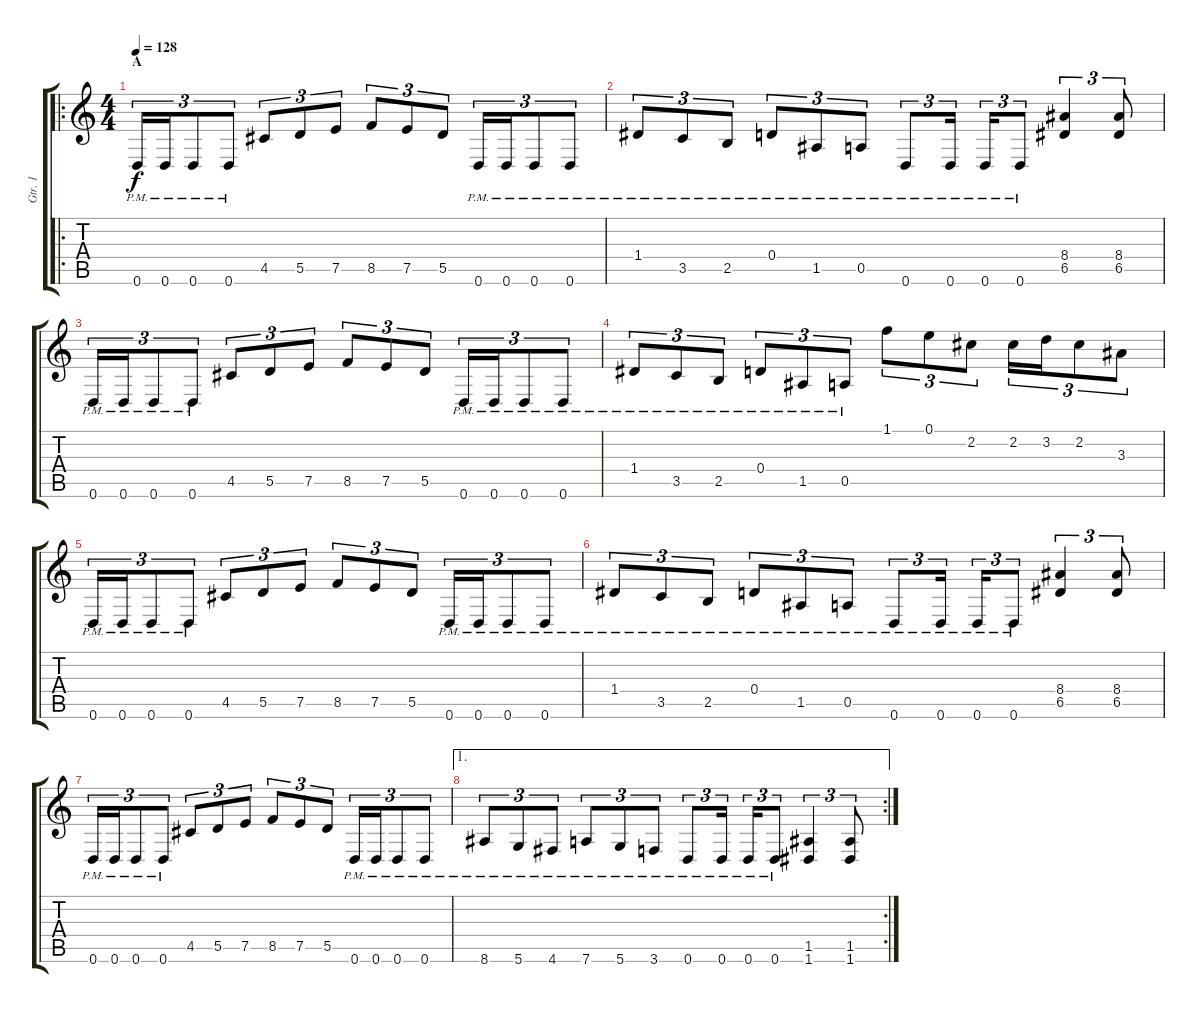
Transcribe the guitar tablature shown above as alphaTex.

\track ("Gtr. 1" "Gtr. 1") {instrument distortionguitar}
\staff {score tabs}
\tuning (E4 B3 G3 D3 A2 D2) {hide}
\ro
\ts (4 4)
\section ("" "A")
\tempo 128
\clef g2
\ks c
0.6{pm}.16{tu (3 2) dy f instrument distortionguitar} 0.6{pm}.16{tu (3 2)} 0.6{pm}.8{tu (3 2)} 0.6{pm}.8{tu (3 2)} 4.5.8{tu (3 2)} 5.5.8{tu (3 2)} 7.5.8{tu (3 2)} 8.5.8{tu (3 2)} 7.5.8{tu (3 2)} 5.5.8{tu (3 2)} 0.6{pm}.16{tu (3 2)} 0.6{pm}.16{tu (3 2)} 0.6{pm}.8{tu (3 2)} 0.6{pm}.8{tu (3 2)} |
1.4{pm}.8{tu (3 2)} 3.5{pm}.8{tu (3 2)} 2.5{pm}.8{tu (3 2)} 0.4{pm}.8{tu (3 2)} 1.5{pm}.8{tu (3 2)} 0.5{pm}.8{tu (3 2)} 0.6{pm}.8{tu (3 2)} 0.6{pm}.16{tu (3 2)} 0.6{pm}.16{tu (3 2)} 0.6{pm}.8{tu (3 2)} (8.4 6.5).4{tu (3 2)} (8.4 6.5).8{tu (3 2)} |
0.6{pm}.16{tu (3 2)} 0.6{pm}.16{tu (3 2)} 0.6{pm}.8{tu (3 2)} 0.6{pm}.8{tu (3 2)} 4.5.8{tu (3 2)} 5.5.8{tu (3 2)} 7.5.8{tu (3 2)} 8.5.8{tu (3 2)} 7.5.8{tu (3 2)} 5.5.8{tu (3 2)} 0.6{pm}.16{tu (3 2)} 0.6{pm}.16{tu (3 2)} 0.6{pm}.8{tu (3 2)} 0.6{pm}.8{tu (3 2)} |
1.4{pm}.8{tu (3 2)} 3.5{pm}.8{tu (3 2)} 2.5{pm}.8{tu (3 2)} 0.4{pm}.8{tu (3 2)} 1.5{pm}.8{tu (3 2)} 0.5{pm}.8{tu (3 2)} 1.1.8{tu (3 2)} 0.1.8{tu (3 2)} 2.2.8{tu (3 2)} 2.2.16{tu (3 2)} 3.2.16{tu (3 2)} 2.2.8{tu (3 2)} 3.3.8{tu (3 2)} |
0.6{pm}.16{tu (3 2)} 0.6{pm}.16{tu (3 2)} 0.6{pm}.8{tu (3 2)} 0.6{pm}.8{tu (3 2)} 4.5.8{tu (3 2)} 5.5.8{tu (3 2)} 7.5.8{tu (3 2)} 8.5.8{tu (3 2)} 7.5.8{tu (3 2)} 5.5.8{tu (3 2)} 0.6{pm}.16{tu (3 2)} 0.6{pm}.16{tu (3 2)} 0.6{pm}.8{tu (3 2)} 0.6{pm}.8{tu (3 2)} |
1.4{pm}.8{tu (3 2)} 3.5{pm}.8{tu (3 2)} 2.5{pm}.8{tu (3 2)} 0.4{pm}.8{tu (3 2)} 1.5{pm}.8{tu (3 2)} 0.5{pm}.8{tu (3 2)} 0.6{pm}.8{tu (3 2)} 0.6{pm}.16{tu (3 2)} 0.6{pm}.16{tu (3 2)} 0.6{pm}.8{tu (3 2)} (8.4 6.5).4{tu (3 2)} (8.4 6.5).8{tu (3 2)} |
0.6{pm}.16{tu (3 2)} 0.6{pm}.16{tu (3 2)} 0.6{pm}.8{tu (3 2)} 0.6{pm}.8{tu (3 2)} 4.5.8{tu (3 2)} 5.5.8{tu (3 2)} 7.5.8{tu (3 2)} 8.5.8{tu (3 2)} 7.5.8{tu (3 2)} 5.5.8{tu (3 2)} 0.6{pm}.16{tu (3 2)} 0.6{pm}.16{tu (3 2)} 0.6{pm}.8{tu (3 2)} 0.6{pm}.8{tu (3 2)} |
\ae 1
\rc 2
8.6{pm}.8{tu (3 2)} 5.6{pm}.8{tu (3 2)} 4.6{pm}.8{tu (3 2)} 7.6{pm}.8{tu (3 2)} 5.6{pm}.8{tu (3 2)} 3.6{pm}.8{tu (3 2)} 0.6{pm}.8{tu (3 2)} 0.6{pm}.16{tu (3 2)} 0.6{pm}.16{tu (3 2)} 0.6{pm}.8{tu (3 2)} (1.5 1.6).4{tu (3 2)} (1.5 1.6).8{tu (3 2)}
